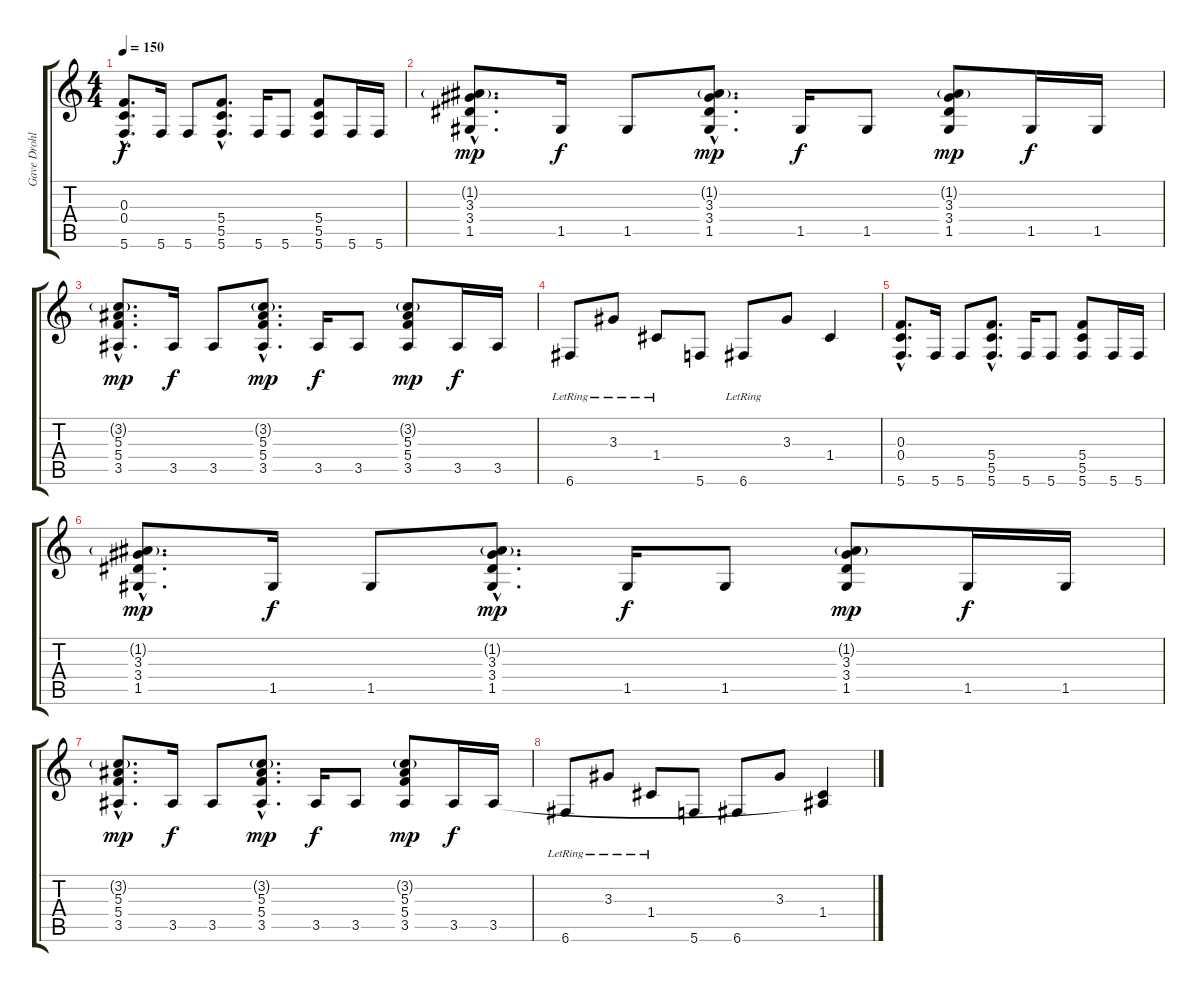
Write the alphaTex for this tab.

\track ("Gave Drohl" "Gave Drohl") {instrument distortionguitar}
\staff {score tabs}
\tuning (D4 A3 F3 C3 G2 C2) {hide}
\ts (4 4)
\tempo 150
\clef g2
\ks c
(0.3{hac} 0.4{hac} 5.6{hac}).8{d dy f balance 8} 5.6.16 5.6.8 (5.4{hac} 5.5{hac} 5.6{hac}).8{d} 5.6.16 5.6.8 (5.4 5.5 5.6).8 5.6.16 5.6.16 |
(1.2{g hac} 3.3{hac} 3.4{hac} 1.5{hac}).8{d dy mp} 1.5.16{dy f} 1.5.8 (1.2{g hac} 3.3{hac} 3.4{hac} 1.5{hac}).8{d dy mp} 1.5.16{dy f} 1.5.8 (1.2{g} 3.3 3.4 1.5).8{dy mp} 1.5.16{dy f} 1.5.16 |
(3.2{g hac} 5.3{hac} 5.4{hac} 3.5{hac}).8{d dy mp} 3.5.16{dy f} 3.5.8 (3.2{g hac} 5.3{hac} 5.4{hac} 3.5{hac}).8{d dy mp} 3.5.16{dy f} 3.5.8 (3.2{g} 5.3 5.4 3.5).8{dy mp} 3.5.16{dy f} 3.5.16 |
6.6{lr}.8 3.3{lr}.8 1.4{lr}.8 5.6.8 6.6{lr}.8 3.3.8 1.4.4 |
(0.3{hac} 0.4{hac} 5.6{hac}).8{d} 5.6.16 5.6.8 (5.4{hac} 5.5{hac} 5.6{hac}).8{d} 5.6.16 5.6.8 (5.4 5.5 5.6).8 5.6.16 5.6.16 |
(1.2{g hac} 3.3{hac} 3.4{hac} 1.5{hac}).8{d dy mp} 1.5.16{dy f} 1.5.8 (1.2{g hac} 3.3{hac} 3.4{hac} 1.5{hac}).8{d dy mp} 1.5.16{dy f} 1.5.8 (1.2{g} 3.3 3.4 1.5).8{dy mp} 1.5.16{dy f} 1.5.16 |
(3.2{g hac} 5.3{hac} 5.4{hac} 3.5{hac}).8{d dy mp} 3.5.16{dy f} 3.5.8 (3.2{g hac} 5.3{hac} 5.4{hac} 3.5{hac}).8{d dy mp} 3.5.16{dy f} 3.5.8 (3.2{g} 5.3 5.4 3.5).8{dy mp} 3.5.16{dy f} 3.5.16 |
6.6{lr}.8 3.3{lr}.8 1.4{lr}.8 5.6.8 6.6.8 3.3.8 (1.4 3.5{t}).4
